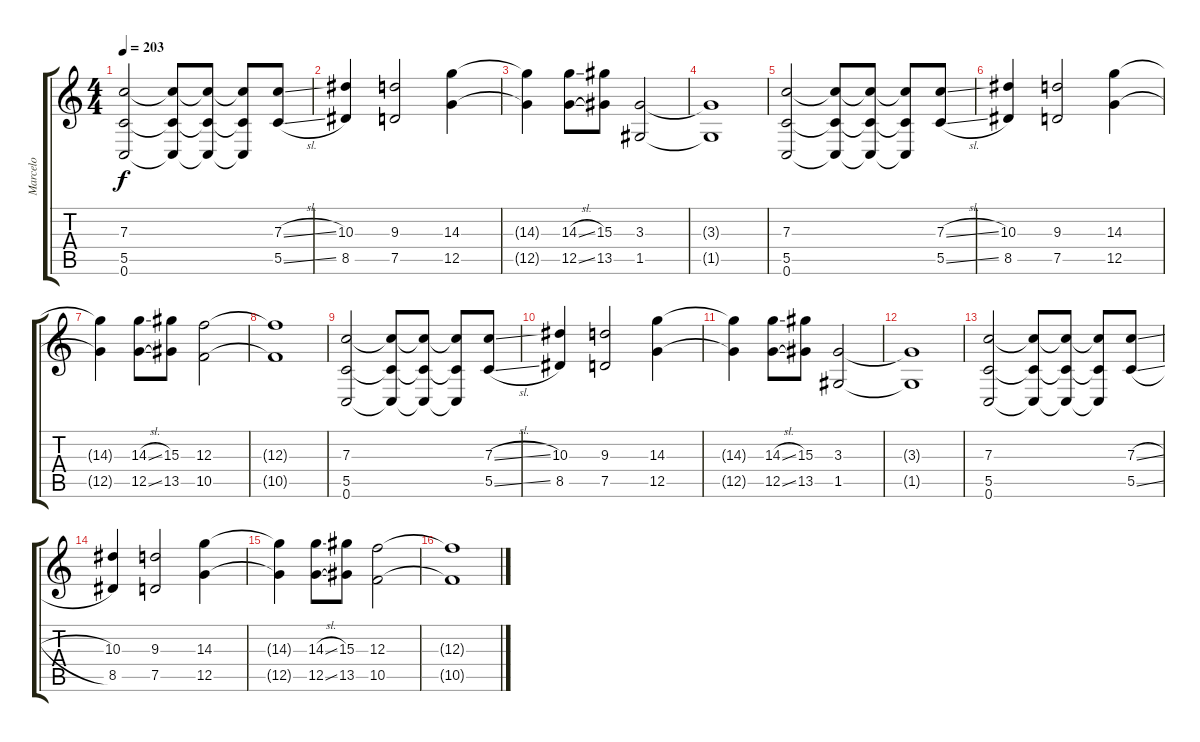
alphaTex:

\track ("Marcelo" "Marcelo") {instrument distortionguitar}
\staff {score tabs}
\tuning (D4 A3 F3 C3 G2 C2) {hide}
\ts (4 4)
\tempo 203
\clef g2
\ks c
(7.3 5.5 0.6).2{dy f} (7.3{t} 5.5{t} 0.6{t}).8 (7.3{t} 5.5{t} 0.6{t}).8 (7.3{t} 5.5{t} 0.6{t}).8 (7.3{sl} 5.5{sl}).8 |
(10.3 8.5).4 (9.3 7.5).2 (14.3 12.5).4 |
(14.3{t} 12.5{t}).4 (14.3{sl} 12.5{sl}).8 (15.3 13.5).8 (3.3 1.5).2 |
(3.3{t} 1.5{t}).1 |
(7.3 5.5 0.6).2 (7.3{t} 5.5{t} 0.6{t}).8 (7.3{t} 5.5{t} 0.6{t}).8 (7.3{t} 5.5{t} 0.6{t}).8 (7.3{sl} 5.5{sl}).8 |
(10.3 8.5).4 (9.3 7.5).2 (14.3 12.5).4 |
(14.3{t} 12.5{t}).4 (14.3{sl} 12.5{sl}).8 (15.3 13.5).8 (12.3 10.5).2 |
(12.3{t} 10.5{t}).1 |
(7.3 5.5 0.6).2 (7.3{t} 5.5{t} 0.6{t}).8 (7.3{t} 5.5{t} 0.6{t}).8 (7.3{t} 5.5{t} 0.6{t}).8 (7.3{sl} 5.5{sl}).8 |
(10.3 8.5).4 (9.3 7.5).2 (14.3 12.5).4 |
(14.3{t} 12.5{t}).4 (14.3{sl} 12.5{sl}).8 (15.3 13.5).8 (3.3 1.5).2 |
(3.3{t} 1.5{t}).1 |
(7.3 5.5 0.6).2 (7.3{t} 5.5{t} 0.6{t}).8 (7.3{t} 5.5{t} 0.6{t}).8 (7.3{t} 5.5{t} 0.6{t}).8 (7.3{sl} 5.5{sl}).8 |
(10.3 8.5).4 (9.3 7.5).2 (14.3 12.5).4 |
(14.3{t} 12.5{t}).4 (14.3{sl} 12.5{sl}).8 (15.3 13.5).8 (12.3 10.5).2 |
(12.3{t} 10.5{t}).1
